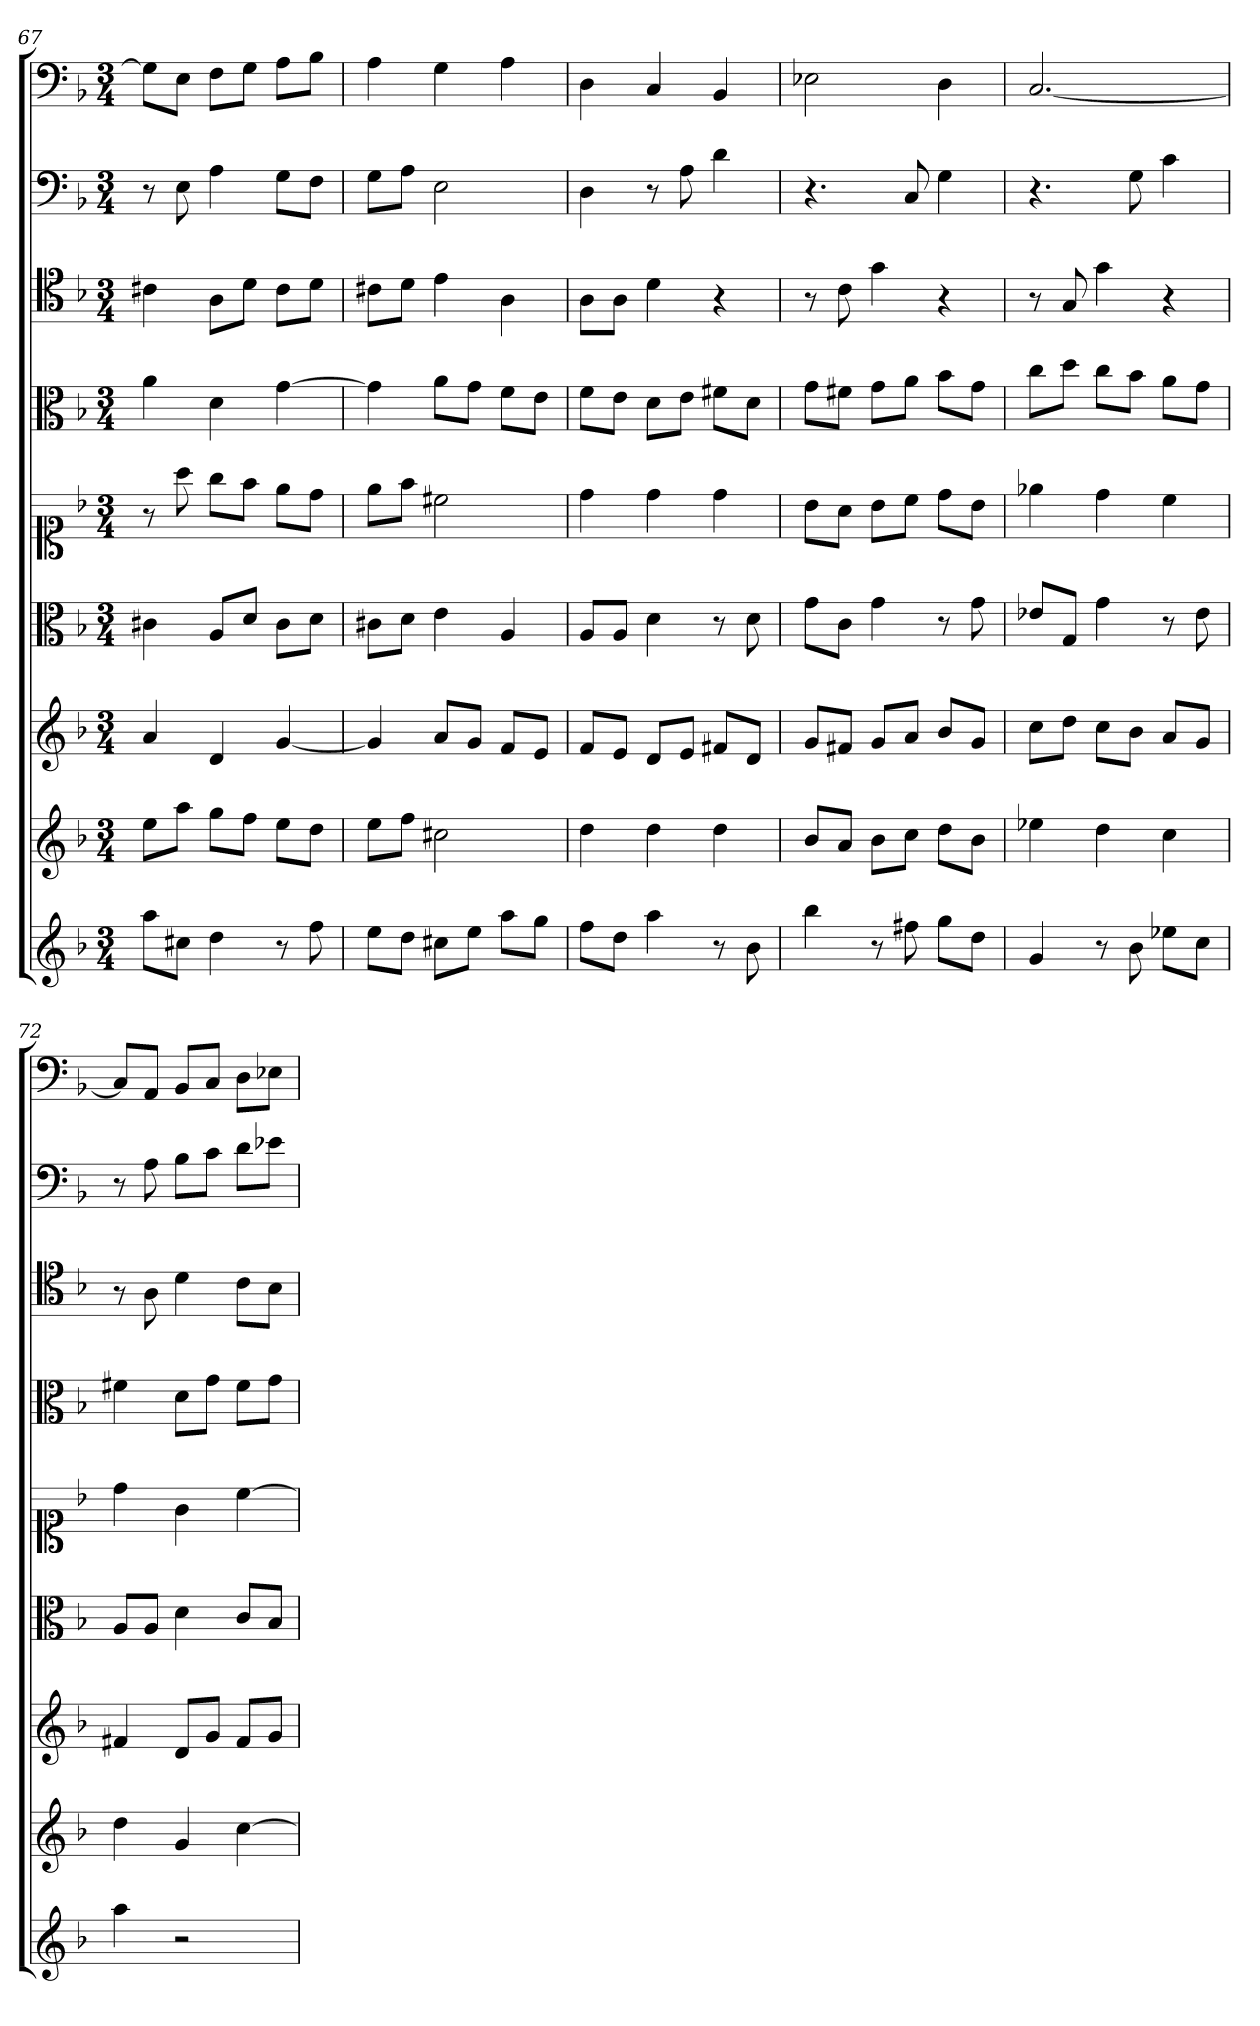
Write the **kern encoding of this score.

**kern	**kern	**kern	**kern	**kern	**kern	**kern	**kern	**kern
*part9	*part8	*part7	*part6	*part5	*part4	*part3	*part2	*part1
*staff9	*staff8	*staff7	*staff6	*staff5	*staff4	*staff3	*staff2	*staff1
*	*	*	*clefC3	*clefC1	*clefC3	*clefC4	*clefF4	*clefF4
*k[b-]	*k[b-]	*k[b-]	*k[b-]	*k[b-]	*k[b-]	*k[b-]	*k[b-]	*k[b-]
*d:	*d:	*d:	*d:	*d:	*d:	*d:	*d:	*d:
*M3/4	*M3/4	*M3/4	*M3/4	*M3/4	*M3/4	*M3/4	*M3/4	*M3/4
=67	=67	=67	=67	=67	=67	=67	=67	=67
8aaL	8eeL	4a	4c#X	8r	4a	4c#X	8r	8G\L]
8cc#XJ	8aaJ	.	.	8aa	.	.	8E	8E\J
4dd	8ggL	4d	8A/L	8gg\L	4d	8A\L	4A	8F\L
.	8ffJ	.	8d/J	8ff\J	.	8d\J	.	8G\J
8r	8eeL	[4g	8c#\L	8ee\L	[4g	8c#\L	8G\L	8A\L
8ff	8ddJ	.	8d\J	8dd\J	.	8d\J	8F\J	8B-\J
=68	=68	=68	=68	=68	=68	=68	=68	=68
8eeL	8eeL	4g]	8c#X\L	8ee\L	4g]	8c#X\L	8G\L	4A
8ddJ	8ffJ	.	8d\J	8ff\J	.	8d\J	8A\J	.
8cc#XL	2cc#X	8aL	4e	2cc#X	8a\L	4e	2E	4G
8eeJ	.	8gJ	.	.	8g\J	.	.	.
8aaL	.	8fL	4A	.	8f\L	4A	.	4A
8ggJ	.	8eJ	.	.	8e\J	.	.	.
=69	=69	=69	=69	=69	=69	=69	=69	=69
8ffL	4dd	8fL	8A/L	4dd	8f\L	8A\L	4D	4D
8ddJ	.	8eJ	8A/J	.	8e\J	8A\J	.	.
4aa	4dd	8dL	4d	4dd	8d\L	4d	8r	4C
.	.	8eJ	.	.	8e\J	.	8A	.
8r	4dd	8f#XL	8r	4dd	8f#X\L	4r	4d	4BB-
8b-	.	8dJ	8d	.	8d\J	.	.	.
=70	=70	=70	=70	=70	=70	=70	=70	=70
4bb-	8b-L	8gL	8g\L	8b-\L	8g\L	8r	4.r	2E-X
.	8aJ	8f#XJ	8c\J	8a\J	8f#X\J	8c	.	.
8r	8b-L	8gL	4g	8b-\L	8g\L	4g	.	.
8ff#X	8ccJ	8aJ	.	8cc\J	8a\J	.	8C	.
8ggL	8ddL	8b-L	8r	8dd\L	8b-\L	4r	4G	4D
8ddJ	8b-J	8gJ	8g	8b-\J	8g\J	.	.	.
=71	=71	=71	=71	=71	=71	=71	=71	=71
4g	4ee-X	8ccL	8e-X/L	4ee-X	8cc\L	8r	4.r	[2.C
.	.	8ddJ	8G/J	.	8dd\J	8G	.	.
8r	4dd	8ccL	4g	4dd	8cc\L	4g	.	.
8b-	.	8b-J	.	.	8b-\J	.	8G	.
8ee-XL	4cc	8aL	8r	4cc	8a\L	4r	4c	.
8ccJ	.	8gJ	8e-	.	8g\J	.	.	.
=72	=72	=72	=72	=72	=72	=72	=72	=72
4aa	4dd	4f#X	8A/L	4dd	4f#X	8r	8r	8C/L]
.	.	.	8A/J	.	.	8A	8A	8AA/J
2r	4g	8dL	4d	4g	8d\L	4d	8B-\L	8BB-/L
.	.	8gJ	.	.	8g\J	.	8c\J	8C/J
.	[4cc	8f#L	8c/L	[4cc	8f#\L	8c\L	8d\L	8D\L
.	.	8gJ	8B-/J	.	8g\J	8B-\J	8e-X\J	8E-X\J
=	=	=	=	=	=	=	=	=
*-	*-	*-	*-	*-	*-	*-	*-	*-
